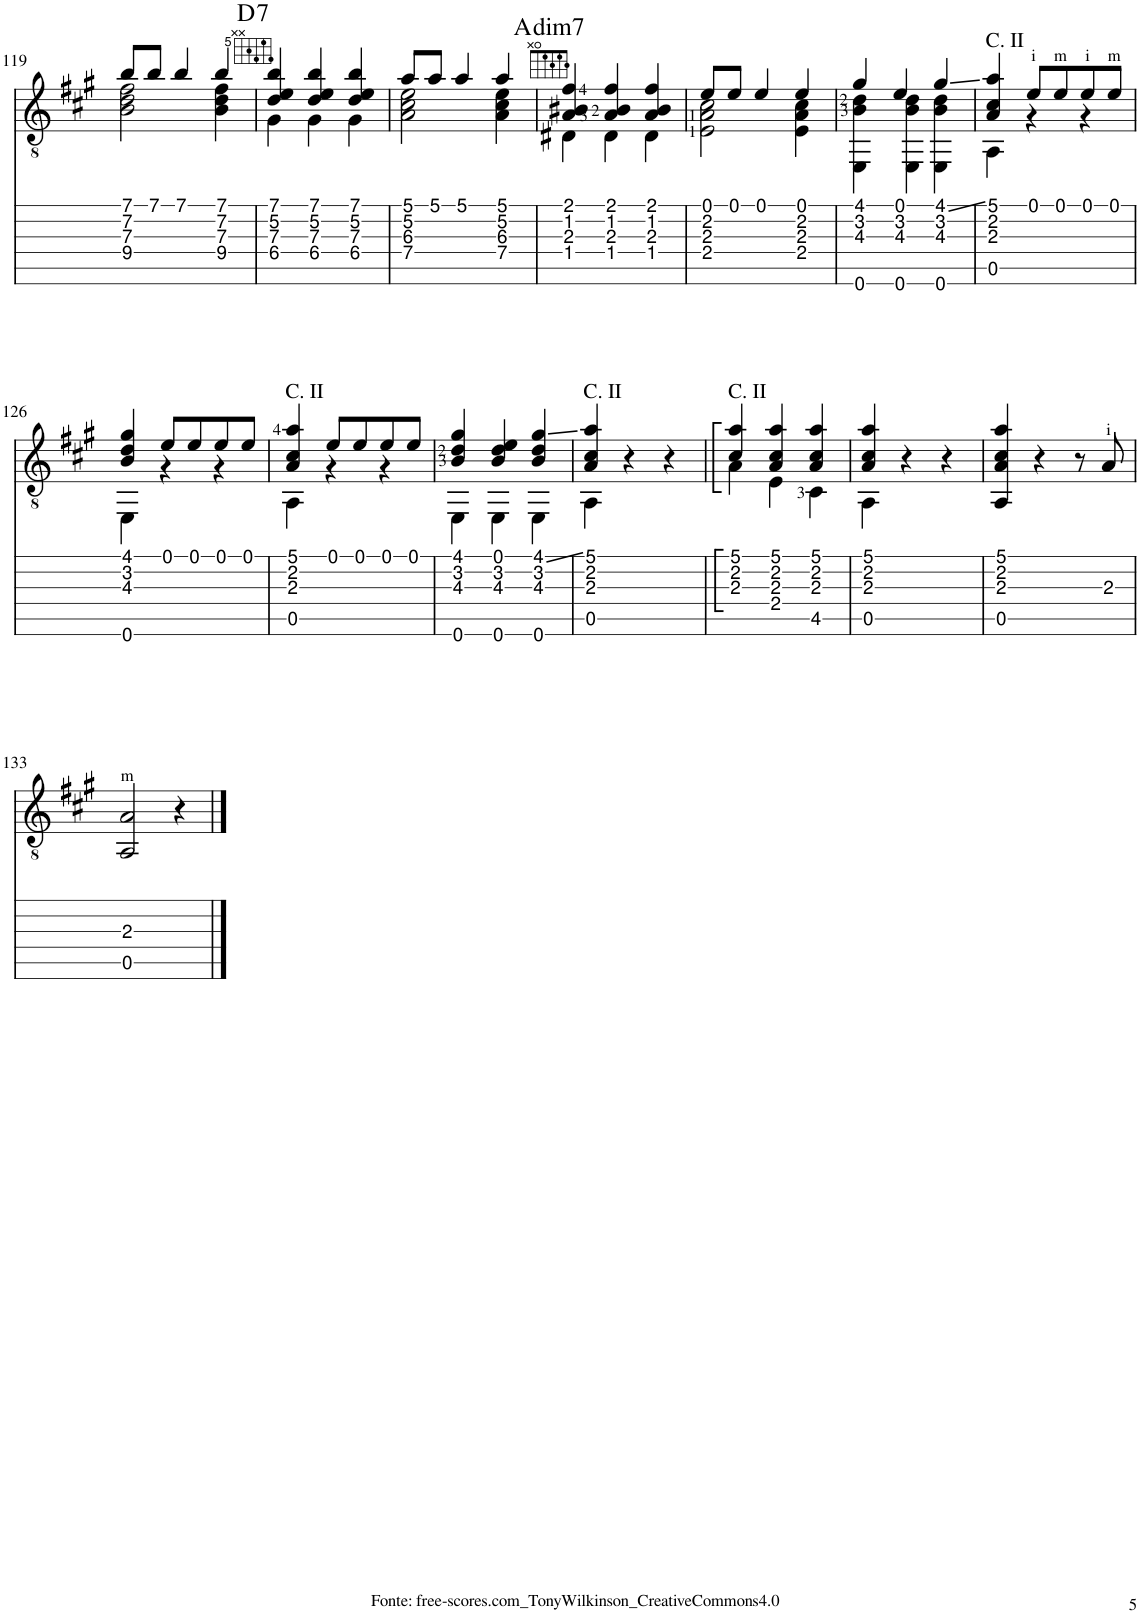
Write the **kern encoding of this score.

**kern	**kern	**harte
*part1	*part1	*part1
*staff2	*staff1	*
*I"Guitar	*	*
*I'Guit.	*	*
!!LO:PB:g=z
*	*clefGv2	*
*k[f#c#g#]	*k[f#c#g#]	*
*M3/4	*M3/4	*
=119	=119	=119
*^	*^	*
8bL	2B 2d 2f#	8b/L	2B\ 2d\ 2f#\	.
8bJ	.	8b/J	.	.
4b	.	4b/	.	.
4b	4B 4d 4f#	4b/	4B\ 4d\ 4f#\	.
=120	=120	=120	=120	=120
!	!	!	!	!LO:H:kt=7
4d 4e 4b	4G#	4d/ 4e/ 4b/	4G#\	D:7
4d 4e 4b	4G#	4d/ 4e/ 4b/	4G#\	.
4d 4e 4b	4G#	4d/ 4e/ 4b/	4G#\	.
=121	=121	=121	=121	=121
8aL	2A 2c# 2e	8a/L	2A\ 2c#\ 2e\	.
8aJ	.	8a/J	.	.
4a	.	4a/	.	.
4a	4A 4c# 4e	4a/	4A\ 4c#\ 4e\	.
=122	=122	=122	=122	=122
!	!	!	!	!LO:H:kt=dim7
4A 4B# 4f#	4D#	4A/ 4B#X/ 4f#/	4D#X\	A:dim7
4A 4B# 4f#	4D#	4A/ 4B#/ 4f#/	4D#\	.
4A 4B# 4f#	4D#	4A/ 4B#/ 4f#/	4D#\	.
=123	=123	=123	=123	=123
8eL	2E 2A 2c#	8e/L	2E\ 2A\ 2c#\	.
8eJ	.	8e/J	.	.
4e	.	4e/	.	.
4e	4E 4A 4c#	4e/	4E\ 4A\ 4c#\	.
=124	=124	=124	=124	=124
4g#	4EE 4B 4d	4g#/	4EE\ 4B\ 4d\	.
4e	4EE 4B 4d	4e/	4EE\ 4B\ 4d\	.
4g#	4EE 4B 4d	4g#/	4EE\ 4B\ 4d\	.
=125	=125	=125	=125	=125
!	!	!LO:TX:a:t=C. II	!	!
4A 4c# 4a	4AA	4A/ 4c#/ 4a/	4AA\	.
8eL	4r	8e/L	4r	.
8eJ	.	8e/	.	.
8eL	4r	8e/	4r	.
8eJ	.	8e/J	.	.
!!LO:LB:g=z	!!
=126	=126	=126	=126	=126
4B 4d 4g#	4EE	4B/ 4d/ 4g#/	4EE\	.
8eL	4r	8e/L	4r	.
8eJ	.	8e/	.	.
8eL	4r	8e/	4r	.
8eJ	.	8e/J	.	.
=127	=127	=127	=127	=127
!	!	!LO:TX:a:t=C. II	!	!
4A 4c# 4a	4AA	4A/ 4c#/ 4a/	4AA\	.
8eL	4r	8e/L	4r	.
8eJ	.	8e/	.	.
8eL	4r	8e/	4r	.
8eJ	.	8e/J	.	.
=128	=128	=128	=128	=128
4B 4d 4g#	4EE	4B/ 4d/ 4g#/	4EE\	.
4B 4d 4e	4EE	4B/ 4d/ 4e/	4EE\	.
4B 4d 4g#	4EE	4B/ 4d/ 4g#/	4EE\	.
=129	=129	=129	=129	=129
!	!	!LO:TX:a:t=C. II	!	!
4A 4c# 4a	4AA	4A/ 4c#/ 4a/	4AA\	.
4r	2ryy	4r	2ryy	.
4r	.	4r	.	.
=130	=130	=130	=130	=130
!	!	!LO:TX:a:t=C. II	!	!
4c# 4a	4A	4c#/ 4a/	4A\	.
4A 4c# 4a	4E	4A/ 4c#/ 4a/	4E\	.
4A 4c# 4a	4C#	4A/ 4c#/ 4a/	4C#\	.
=131	=131	=131	=131	=131
4A 4c# 4a	4AA	4A/ 4c#/ 4a/	4AA\	.
4r	2ryy	4r	2ryy	.
4r	.	4r	.	.
*v	*v	*	*	*
*	*v	*v	*
=132	=132	=132
4AA 4A 4c# 4a	4AA/ 4A/ 4c#/ 4a/	.
4r	4r	.
8r	8r	.
8A	8A/	.
!!LO:LB:g=z
=133	=133	=133
2AA 2A	2AA/ 2A/	.
4r	4r	.
==	==	==
*-	*-	*-
